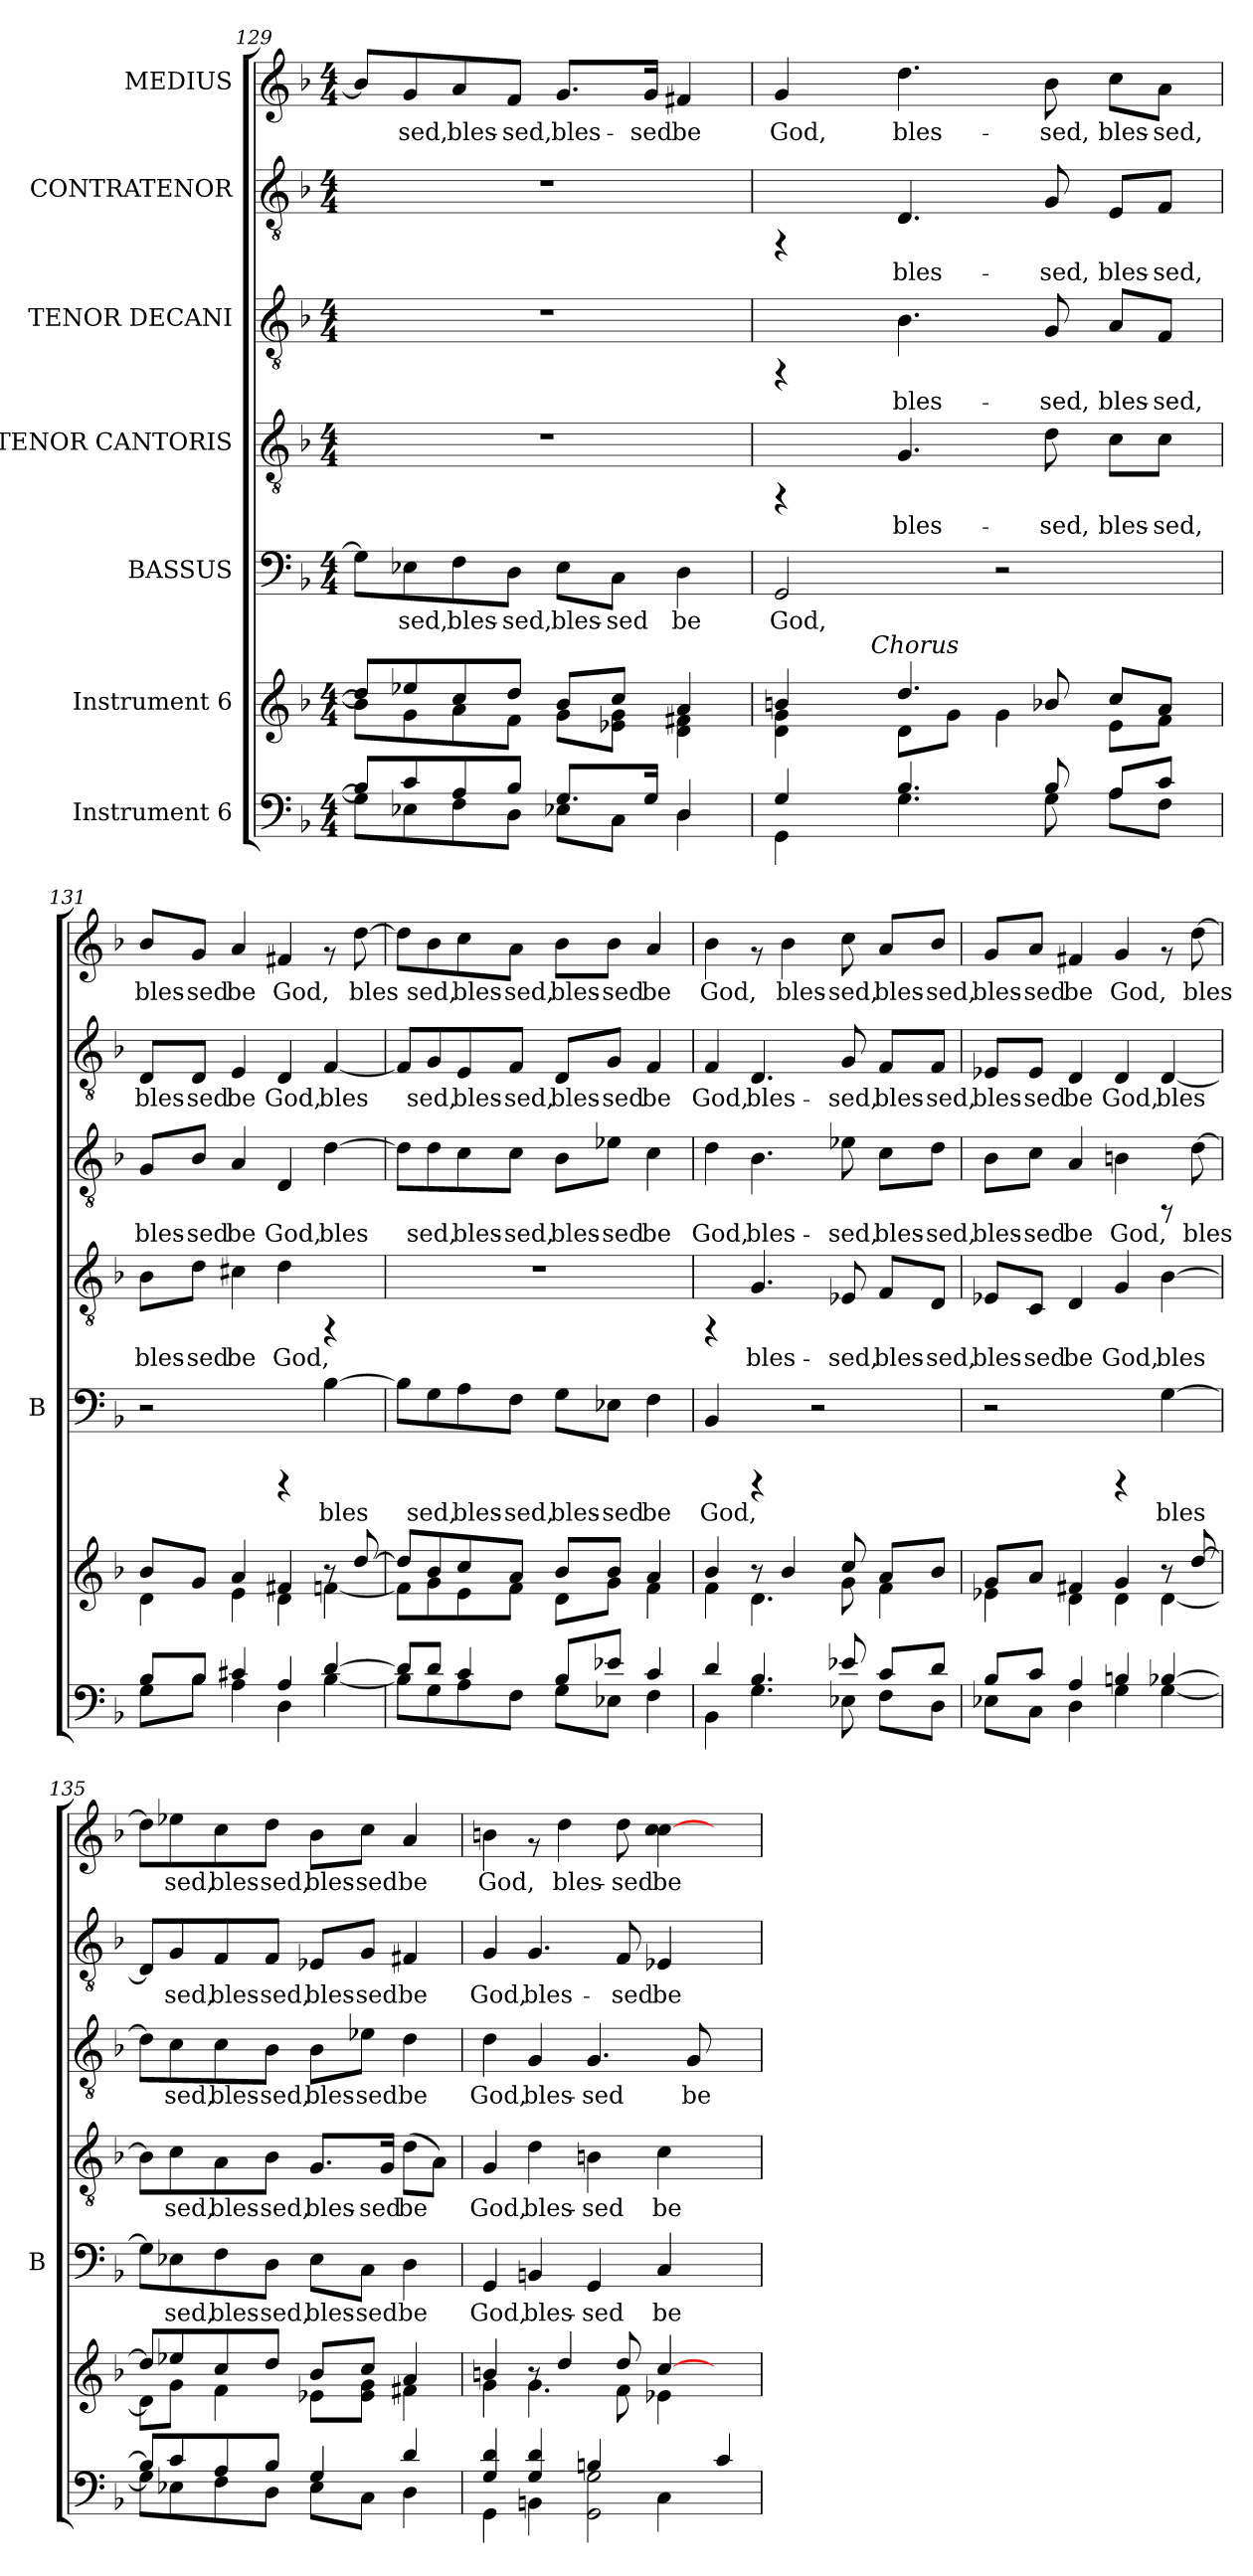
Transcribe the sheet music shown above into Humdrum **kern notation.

**kern	**kern	**kern	**text	**kern	**text	**kern	**text	**kern	**text	**kern	**text
*part7	*part6	*part5	*part5	*part4	*part4	*part3	*part3	*part2	*part2	*part1	*part1
*staff7	*staff6	*staff5	*staff5	*staff4	*staff4	*staff3	*staff3	*staff2	*staff2	*staff1	*staff1
*I"Instrument 6	*I"Instrument 6	*I"BASSUS	*	*I"TENOR CANTORIS	*	*I"TENOR DECANI	*	*I"CONTRATENOR	*	*I"MEDIUS	*
*	*	*I'B	*	*	*	*	*	*	*	*	*
*clefF4	*clefG2	*clefF4	*	*clefGv2	*	*clefGv2	*	*clefGv2	*	*clefG2	*
*k[b-]	*k[b-]	*k[b-]	*	*k[b-]	*	*k[b-]	*	*k[b-]	*	*k[b-]	*
*F:	*F:	*F:	*	*F:	*	*F:	*	*F:	*	*F:	*
*M4/4	*M4/4	*M4/4	*	*M4/4	*	*M4/4	*	*M4/4	*	*M4/4	*
=129	=129	=129	=129	=129	=129	=129	=129	=129	=129	=129	=129
*^	*^	*	*	*	*	*	*	*	*	*	*
!	!	!	!	!	!LO:LY:b:cj	!	!	!	!	!	!	!	!LO:LY:b:cj
8B-/L]	8G\L]	8dd/L]	8b-\L]	8G\L]	--	1r	.	1r	.	1r	.	8b-/L]	--
!	!	!	!	!	!LO:LY:b:cj	!	!	!	!	!	!	!	!LO:LY:b:cj
8c/	8E-X\	8ee-X/	8g\	8E-X\	-sed,	.	.	.	.	.	.	8g/	-sed,
!	!	!	!	!	!LO:LY:b:cj	!	!	!	!	!	!	!	!LO:LY:b:cj
8A/	8F\	8cc/	8a\	8F\	bles-	.	.	.	.	.	.	8a/	bles-
!	!	!	!	!	!LO:LY:b:cj	!	!	!	!	!	!	!	!LO:LY:b:cj
8B-/J	8D\J	8dd/J	8f\J	8D\J	-sed,	.	.	.	.	.	.	8f/J	-sed,
!	!	!	!	!	!LO:LY:b:cj	!	!	!	!	!	!	!	!LO:LY:b:cj
8.G/L	8E-X\L	8b-/L	8g\L	8E-\L	bles-	.	.	.	.	.	.	8.g/L	bles-
!	!	!	!	!	!LO:LY:b:cj	!	!	!	!	!	!	!	!
.	8C\J	8cc/J	8g\ 8e-X\J	8C\J	-sed	.	.	.	.	.	.	.	.
!	!	!	!	!	!	!	!	!	!	!	!	!	!LO:LY:b:cj
16G/J	.	.	.	.	.	.	.	.	.	.	.	16g/J	-sed
!	!	!	!	!	!LO:LY:b:cj	!	!	!	!	!	!	!	!LO:LY:b:cj
4D/	4D\	4a/	4f#X\ 4d\	4D\	be	.	.	.	.	.	.	4f#X/	be
!!LO:PB:g=z
=130	=130	=130	=130	=130	=130	=130	=130	=130	=130	=130	=130	=130	=130
!	!	!	!	!	!LO:LY:b:cj	!	!	!	!	!	!	!	!LO:LY:b:cj
*	*	*	*^	*	*	*	*	*	*	*	*	*	*
4G/	4GG\	4bn/	4d\ 4g\	8ryy	2GG/	God,	4rFF	.	4rFF	.	4rFF	.	4g/	God,
.	.	.	.	16ryy	.	.	.	.	.	.	.	.	.	.
.	.	.	.	64ryy	.	.	.	.	.	.	.	.	.	.
!	!	!	!	!LO:TX:a:i:t=Chorus	!	!	!	!	!	!	!	!	!	!
.	.	.	.	2ryy	.	.	.	.	.	.	.	.	.	.
!	!	!	!	!	!	!	!	!LO:LY:b:cj	!	!LO:LY:b:cj	!	!LO:LY:b:cj	!	!LO:LY:b:cj
4.B-/	4.G\	4.dd/	8d\L	.	.	.	4.G/	bles-	4.B-\	bles-	4.D/	bles-	4.dd\	bles-
.	.	.	8g\J	.	.	.	.	.	.	.	.	.	.	.
.	.	.	4g\	.	2r	.	.	.	.	.	.	.	.	.
!	!	!	!	!	!	!	!	!LO:LY:b:cj	!	!LO:LY:b:cj	!	!LO:LY:b:cj	!	!LO:LY:b:cj
8B-/	8G\	8b-X/	.	.	.	.	8d\	-sed,	8G/	-sed,	8G/	-sed,	8b-\	-sed,
.	.	.	.	4ryy	.	.	.	.	.	.	.	.	.	.
!	!	!	!	!	!	!	!	!LO:LY:b:cj	!	!LO:LY:b:cj	!	!LO:LY:b:cj	!	!LO:LY:b:cj
8A/L	8A\L	8cc/L	8e\L	.	.	.	8c\L	bles-	8A/L	bles-	8E/L	bles-	8cc\L	bles-
!	!	!	!	!	!	!	!	!LO:LY:b:cj	!	!LO:LY:b:cj	!	!LO:LY:b:cj	!	!LO:LY:b:cj
8c/J	8F\J	8a/J	8f\J	.	.	.	8c\J	-sed,	8F/J	-sed,	8F/J	-sed,	8a\J	-sed,
.	.	.	.	32.ryy	.	.	.	.	.	.	.	.	.	.
=131	=131	=131	=131	=131	=131	=131	=131	=131	=131	=131	=131	=131	=131	=131
!	!	!	!	!	!	!	!	!LO:LY:b:cj	!	!LO:LY:b:cj	!	!LO:LY:b:cj	!	!LO:LY:b:cj
*	*	*	*v	*v	*	*	*	*	*	*	*	*	*	*
8B-/L	8G\L	8b-/L	4d\	2r	.	8B-\L	bles-	8G/L	bles-	8D/L	bles-	8b-/L	bles-
!	!	!	!	!	!	!	!LO:LY:b:cj	!	!LO:LY:b:cj	!	!LO:LY:b:cj	!	!LO:LY:b:cj
8B-/J	8B-\J	8g/J	.	.	.	8d\J	-sed	8B-/J	-sed	8D/J	-sed	8g/J	-sed
!	!	!	!	!	!	!	!LO:LY:b:cj	!	!LO:LY:b:cj	!	!LO:LY:b:cj	!	!LO:LY:b:cj
4c#X/	4A\	4a/	4e\	.	.	4c#X\	be	4A/	be	4E/	be	4a/	be
!	!	!	!	!	!	!	!LO:LY:b:cj	!	!LO:LY:b:cj	!	!LO:LY:b:cj	!	!LO:LY:b:cj
4A/	4D\	4f#X/	4d\	4rCCC	.	4d\	God,	4D/	God,	4D/	God,	4f#X/	God,
!	!	!	!	!	!LO:LY:b:cj	!	!	!	!LO:LY:b:cj	!	!LO:LY:b:cj	!	!
[>4d/	[<4B-\	8ra	[<4fn\	[>4B-\	bles-	4rFF	.	[>4d\	bles-	[<4F/	bles-	8rf	.
!	!	!	!	!	!	!	!	!	!	!	!	!	!LO:LY:b:cj
.	.	[>8dd/	.	.	.	.	.	.	.	.	.	[>8dd\	bles-
=132	=132	=132	=132	=132	=132	=132	=132	=132	=132	=132	=132	=132	=132
!	!	!	!	!	!LO:LY:b:cj	!	!	!	!LO:LY:b:cj	!	!LO:LY:b:cj	!	!LO:LY:b:cj
8d/L]	8B-\L]	8dd/L]	8f\L]	8B-\L]	--	1r	.	8d\L]	--	8F/L]	--	8dd\L]	--
!	!	!	!	!	!LO:LY:b:cj	!	!	!	!LO:LY:b:cj	!	!LO:LY:b:cj	!	!LO:LY:b:cj
8d/J	8G\	8b-/	8g\	8G\	-sed,	.	.	8d\	-sed,	8G/	-sed,	8b-\	-sed,
!	!	!	!	!	!LO:LY:b:cj	!	!	!	!LO:LY:b:cj	!	!LO:LY:b:cj	!	!LO:LY:b:cj
4c/	8A\	8cc/	8e\	8A\	bles-	.	.	8c\	bles-	8E/	bles-	8cc\	bles-
!	!	!	!	!	!LO:LY:b:cj	!	!	!	!LO:LY:b:cj	!	!LO:LY:b:cj	!	!LO:LY:b:cj
.	8F\J	8a/J	8f\J	8F\J	-sed,	.	.	8c\J	-sed,	8F/J	-sed,	8a\J	-sed,
!	!	!	!	!	!LO:LY:b:cj	!	!	!	!LO:LY:b:cj	!	!LO:LY:b:cj	!	!LO:LY:b:cj
8B-/L	8G\L	8b-/L	8d\L	8G\L	bles-	.	.	8B-\L	bles-	8D/L	bles-	8b-\L	bles-
!	!	!	!	!	!LO:LY:b:cj	!	!	!	!LO:LY:b:cj	!	!LO:LY:b:cj	!	!LO:LY:b:cj
8e-X/J	8E-X\J	8b-/J	8g\J	8E-X\J	-sed	.	.	8e-X\J	-sed	8G/J	-sed	8b-\J	-sed
!	!	!	!	!	!LO:LY:b:cj	!	!	!	!LO:LY:b:cj	!	!LO:LY:b:cj	!	!LO:LY:b:cj
4c/	4F\	4a/	4f\	4F\	be	.	.	4c\	be	4F/	be	4a/	be
=133	=133	=133	=133	=133	=133	=133	=133	=133	=133	=133	=133	=133	=133
!	!	!	!	!	!LO:LY:b:cj	!	!	!	!LO:LY:b:cj	!	!LO:LY:b:cj	!	!LO:LY:b:cj
4d/	4BB-\	4b-/	4f\	4BB-/	God,	4rFF	.	4d\	God,	4F/	God,	4b-\	God,
!	!	!	!	!	!	!	!LO:LY:b:cj	!	!LO:LY:b:cj	!	!LO:LY:b:cj	!	!
4.B-/	4.G\	8ra	4.d\	4rCCC	.	4.G/	bles-	4.B-\	bles-	4.D/	bles-	8rf	.
!	!	!	!	!	!	!	!	!	!	!	!	!	!LO:LY:b:cj
.	.	4b-/	.	.	.	.	.	.	.	.	.	4b-\	bles-
.	.	.	.	2r	.	.	.	.	.	.	.	.	.
!	!	!	!	!	!	!	!LO:LY:b:cj	!	!LO:LY:b:cj	!	!LO:LY:b:cj	!	!LO:LY:b:cj
8e-X/	8E-X\	8cc/	8g\	.	.	8E-X/	-sed,	8e-X\	-sed,	8G/	-sed,	8cc\	-sed,
!	!	!	!	!	!	!	!LO:LY:b:cj	!	!LO:LY:b:cj	!	!LO:LY:b:cj	!	!LO:LY:b:cj
8c/L	8F\L	8a/L	4f\	.	.	8F/L	bles-	8c\L	bles-	8F/L	bles-	8a/L	bles-
!	!	!	!	!	!	!	!LO:LY:b:cj	!	!LO:LY:b:cj	!	!LO:LY:b:cj	!	!LO:LY:b:cj
8d/J	8D\J	8b-/J	.	.	.	8D/J	-sed,	8d\J	-sed,	8F/J	-sed,	8b-/J	-sed,
!!LO:LB:g=z
=134	=134	=134	=134	=134	=134	=134	=134	=134	=134	=134	=134	=134	=134
!	!	!	!	!	!	!	!LO:LY:b:cj	!	!LO:LY:b:cj	!	!LO:LY:b:cj	!	!LO:LY:b:cj
8B-/L	8E-X\L	8g/L	4e-X\	2r	.	8E-X/L	bles-	8B-\L	bles-	8E-X/L	bles-	8g/L	bles-
!	!	!	!	!	!	!	!LO:LY:b:cj	!	!LO:LY:b:cj	!	!LO:LY:b:cj	!	!LO:LY:b:cj
8c/J	8C\J	8a/J	.	.	.	8C/J	-sed	8c\J	-sed	8E-/J	-sed	8a/J	-sed
!	!	!	!	!	!	!	!LO:LY:b:cj	!	!LO:LY:b:cj	!	!LO:LY:b:cj	!	!LO:LY:b:cj
4A/	4D\	4f#X/	4d\	.	.	4D/	be	4A/	be	4D/	be	4f#X/	be
!	!	!	!	!	!	!	!LO:LY:b:cj	!	!LO:LY:b:cj	!	!LO:LY:b:cj	!	!LO:LY:b:cj
4Bn/	4G\	4g/	4d\	4rCCC	.	4G/	God,	4Bn\	God,	4D/	God,	4g/	God,
!	!	!	!	!	!LO:LY:b:cj	!	!LO:LY:b:cj	!	!	!	!LO:LY:b:cj	!	!
[>4B-X/	[<4G\	8ra	[<4d\	[>4G\	bles-	[>4B-\	bles-	8rFF	.	[<4D/	bles-	8rf	.
!	!	!	!	!	!	!	!	!	!LO:LY:b:cj	!	!	!	!LO:LY:b:cj
.	.	[>8dd/	.	.	.	.	.	[>8d\	bles-	.	.	[>8dd\	bles-
=135	=135	=135	=135	=135	=135	=135	=135	=135	=135	=135	=135	=135	=135
!	!	!	!	!	!LO:LY:b:cj	!	!LO:LY:b:cj	!	!LO:LY:b:cj	!	!LO:LY:b:cj	!	!LO:LY:b:cj
8B-/L]	8G\L]	8dd/L]	8d\L]	8G\L]	--	8B-\L]	--	8d\L]	--	8D/L]	--	8dd\L]	--
!	!	!	!	!	!LO:LY:b:cj	!	!LO:LY:b:cj	!	!LO:LY:b:cj	!	!LO:LY:b:cj	!	!LO:LY:b:cj
8c/	8E-X\	8ee-X/	8g\J	8E-X\	-sed,	8c\	-sed,	8c\	-sed,	8G/	-sed,	8ee-X\	-sed,
!	!	!	!	!	!LO:LY:b:cj	!	!LO:LY:b:cj	!	!LO:LY:b:cj	!	!LO:LY:b:cj	!	!LO:LY:b:cj
8A/	8F\	8cc/	4f\	8F\	bles-	8A\	bles-	8c\	bles-	8F/	bles-	8cc\	bles-
!	!	!	!	!	!LO:LY:b:cj	!	!LO:LY:b:cj	!	!LO:LY:b:cj	!	!LO:LY:b:cj	!	!LO:LY:b:cj
8B-/J	8D\J	8dd/J	.	8D\J	-sed,	8B-\J	-sed,	8B-\J	-sed,	8F/J	-sed,	8dd\J	-sed,
!	!	!	!	!	!LO:LY:b:cj	!	!LO:LY:b:cj	!	!LO:LY:b:cj	!	!LO:LY:b:cj	!	!LO:LY:b:cj
4G/	8E-\L	8b-/L	8e-X\L	8E-\L	bles-	8.G/L	bles-	8B-\L	bles-	8E-X/L	bles-	8b-\L	bles-
!	!	!	!	!	!LO:LY:b:cj	!	!	!	!LO:LY:b:cj	!	!LO:LY:b:cj	!	!LO:LY:b:cj
.	8C\J	8cc/J	8g\ 8e-\J	8C\J	-sed	.	.	8e-X\J	-sed	8G/J	-sed	8cc\J	-sed
!	!	!	!	!	!	!	!LO:LY:b:cj	!	!	!	!	!	!
.	.	.	.	.	.	16G/J	-sed	.	.	.	.	.	.
!	!	!	!	!	!LO:LY:b:cj	!	!LO:LY:b:cj	!	!LO:LY:b:cj	!	!LO:LY:b:cj	!	!LO:LY:b:cj
4d/	4D\	4a/	4f#X\	4D\	be	(>8d\L	be	4d\	be	4F#X/	be	4a/	be
!	!	!	!	!	!	!	!LO:LY:b:cj	!	!	!	!	!	!
.	.	.	.	.	.	8A\J)	.	.	.	.	.	.	.
=136	=136	=136	=136	=136	=136	=136	=136	=136	=136	=136	=136	=136	=136
!	!	!	!	!	!LO:LY:b:cj	!	!LO:LY:b:cj	!	!LO:LY:b:cj	!	!LO:LY:b:cj	!	!LO:LY:b:cj
4G/ 4d/	4GG\	4bn/	4g\	4GG/	God,	4G/	God,	4d\	God,	4G/	God,	4bn\	God,
!	!	!	!	!	!LO:LY:b:cj	!	!LO:LY:b:cj	!	!LO:LY:b:cj	!	!LO:LY:b:cj	!	!
4d/ 4G/	4BBn\	8ra	4.g\	4BBn/	bles-	4d\	bles-	4G/	bles-	4.G/	bles-	8rf	.
!	!	!	!	!	!	!	!	!	!	!	!	!	!LO:LY:b:cj
.	.	4dd/	.	.	.	.	.	.	.	.	.	4dd\	bles-
!	!	!	!	!	!LO:LY:b:cj	!	!LO:LY:b:cj	!	!LO:LY:b:cj	!	!	!	!
2G\ 2GG\	4Bn/	.	.	4GG/	-sed	4Bn\	-sed	4.G/	-sed	.	.	.	.
!	!	!	!	!	!	!	!	!	!	!	!LO:LY:b:cj	!	!LO:LY:b:cj
.	.	8dd/	8f\	.	.	.	.	.	.	8F/	-sed	8dd\	-sed
!	!	!	!	!	!LO:LY:b:cj	!	!LO:LY:b:cj	!	!	!	!LO:LY:b:cj	!	!LO:LY:b:cj
.	4C\	[>4cc/	4e-X\	4C/	be	4c\	be	.	.	4E-X/	be	4cc\ [>4cc\	be
!	!	!	!	!	!	!	!	!	!LO:LY:b:cj	!	!	!	!
.	.	.	.	.	.	.	.	8G/	be	.	.	.	.
4c/	4ryy	4ryy	4ryy	4ryy	.	4ryy	.	4ryy	.	4ryy	.	4ryy	.
*v	*v	*	*	*	*	*	*	*	*	*	*	*	*
*	*v	*v	*	*	*	*	*	*	*	*	*	*
=	=	=	=	=	=	=	=	=	=	=	=
*-	*-	*-	*-	*-	*-	*-	*-	*-	*-	*-	*-
